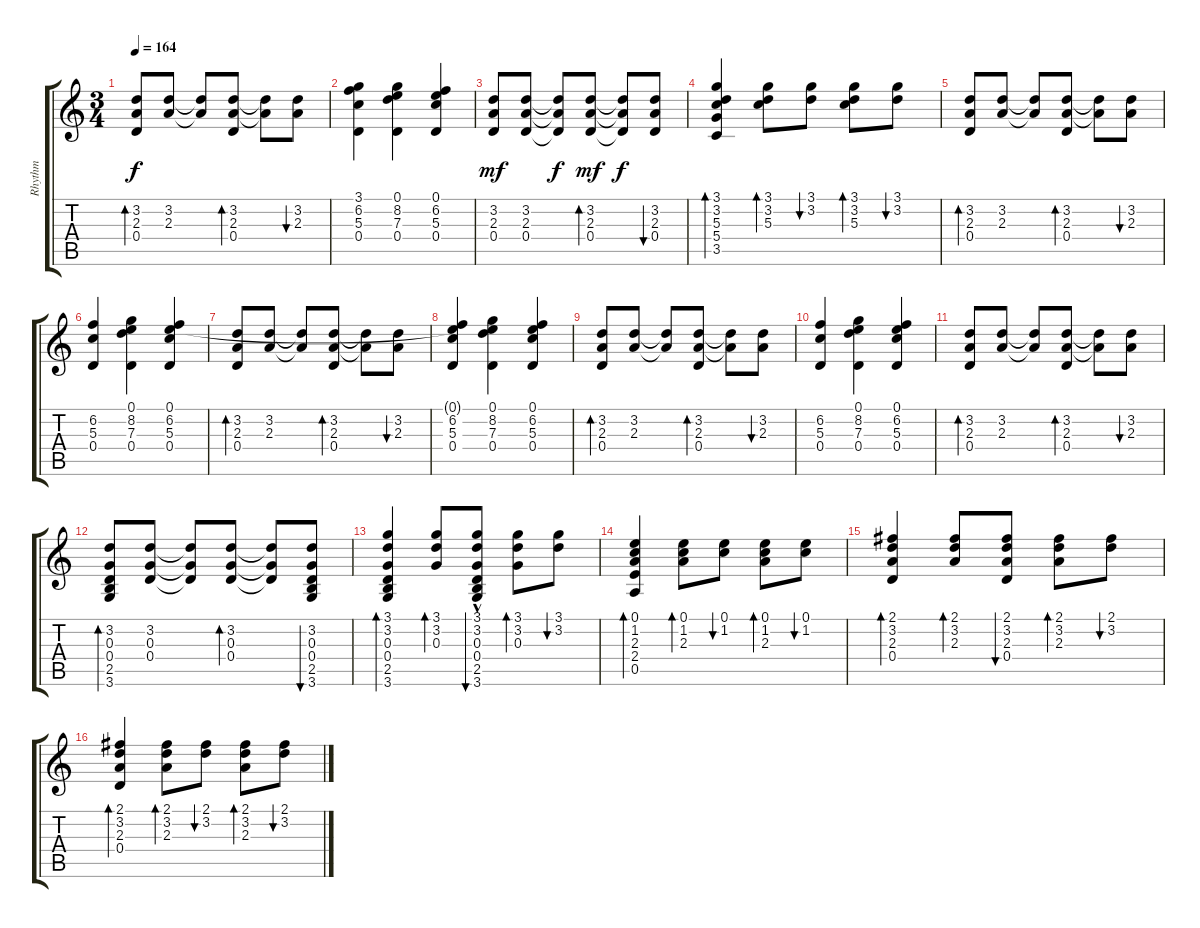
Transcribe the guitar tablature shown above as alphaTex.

\track ("Rhythm" "Rhythm") {instrument electricguitarjazz}
\staff {score tabs}
\tuning (E4 B3 G3 D3 A2 E2) {hide}
\ts (3 4)
\tempo 164
\clef g2
\ks c
(3.2 2.3 0.4).8{bd 60 dy f} (3.2 2.3).8 (3.2{t} 2.3{t}).8 (3.2 2.3 0.4).8{bd 60} (3.2{t} 2.3{t}).8 (3.2 2.3).8{bu 60} |
(3.1{t} 6.2 5.3 0.4).4 (0.1 8.2 7.3 0.4).4 (0.1 6.2 5.3 0.4).4 |
(3.2 2.3 0.4).8{dy mf} (3.2 2.3 0.4).8 (3.2{t} 2.3{t} 0.4{t}).8{dy f} (3.2 2.3 0.4).8{bd 60 dy mf} (3.2{t} 2.3{t} 0.4{t}).8{dy f} (3.2 2.3 0.4).8{bu 60} |
(3.1 3.2 5.3 5.4 3.5).4{bd 60} (3.1 3.2 5.3).8{bd 30} (3.1 3.2).8{bu 60} (3.1 3.2 5.3).8{bd 30} (3.1 3.2).8{bu 60} |
(3.2 2.3 0.4).8{bd 60} (3.2 2.3).8 (3.2{t} 2.3{t}).8 (3.2 2.3 0.4).8{bd 60} (3.2{t} 2.3{t}).8 (3.2 2.3).8{bu 60} |
(6.2 5.3 0.4).4 (0.1 8.2 7.3 0.4).4 (0.1 6.2 5.3 0.4).4 |
(3.2 2.3 0.4).8{bd 60} (3.2 2.3).8 (3.2{t} 2.3{t}).8 (3.2 2.3 0.4).8{bd 60} (3.2{t} 2.3{t}).8 (3.2 2.3).8{bu 60} |
(0.1{t} 6.2 5.3 0.4).4 (0.1 8.2 7.3 0.4).4 (0.1 6.2 5.3 0.4).4 |
(3.2 2.3 0.4).8{bd 60} (3.2 2.3).8 (3.2{t} 2.3{t}).8 (3.2 2.3 0.4).8{bd 60} (3.2{t} 2.3{t}).8 (3.2 2.3).8{bu 60} |
(6.2 5.3 0.4).4 (0.1 8.2 7.3 0.4).4 (0.1 6.2 5.3 0.4).4 |
(3.2 2.3 0.4).8{bd 60} (3.2 2.3).8 (3.2{t} 2.3{t}).8 (3.2 2.3 0.4).8{bd 60} (3.2{t} 2.3{t}).8 (3.2 2.3).8{bu 60} |
(3.2 0.3 0.4 2.5 3.6).8{bd 60} (3.2 0.3 0.4).8 (3.2{t} 0.3{t} 0.4{t}).8 (3.2 0.3 0.4).8{bd 60} (3.2{t} 0.3{t} 0.4{t}).8 (3.2 0.3 0.4 2.5 3.6).8{bu 60} |
(3.1 3.2 0.3 0.4 2.5 3.6).4{bd 60} (3.1 3.2 0.3).8{bd 30} (3.1{hac} 3.2 0.3 0.4 2.5 3.6).8{bu 60} (3.1 3.2 0.3).8{bd 30} (3.1 3.2).8{bu 60} |
(0.1 1.2 2.3 2.4 0.5).4{bd 60} (0.1 1.2 2.3).8{bd 30} (0.1 1.2).8{bu 60} (0.1 1.2 2.3).8{bd 30} (0.1 1.2).8{bu 60} |
(2.1 3.2 2.3 0.4).4{bd 60} (2.1 3.2 2.3).8{bd 30} (2.1 3.2 2.3 0.4).8{bu 60} (2.1 3.2 2.3).8{bd 30} (2.1 3.2).8{bu 60} |
(2.1 3.2 2.3 0.4).4{bd 60} (2.1 3.2 2.3).8{bd 30} (2.1 3.2).8{bu 60} (2.1 3.2 2.3).8{bd 30} (2.1 3.2).8{bu 60}
